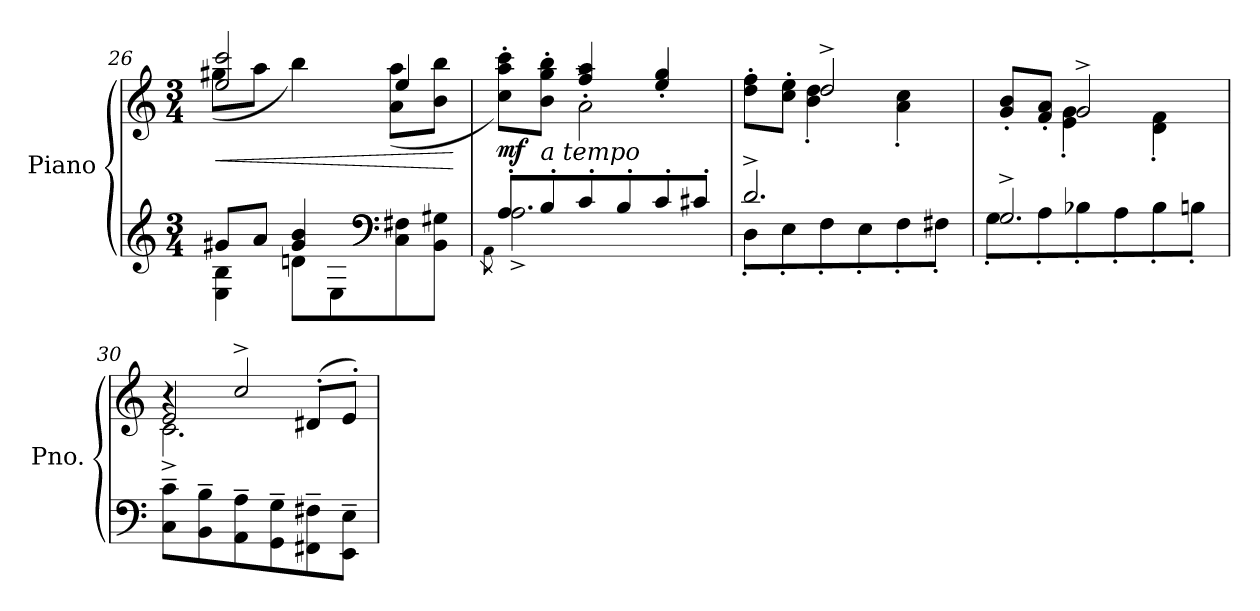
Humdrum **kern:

**kern	**kern	**dynam
*part1	*part1	*part1
*staff2	*staff1	*staff1/2
*I"Piano	*	*
*I'Pno.	*	*
*clefG2	*clefG2	*
*k[]	*k[]	*
*M3/4	*M3/4	*
=26	=26	=26
*^	*	*
!	!	!	!LO:HP:b
*	*	*^	*
8g#X/L	4E\ 4B\	2ee/ 2ccc/	(<8gg#X\L	<
8a/J	.	.	8aa\J	.
4g#/ 4b/	8dn\L	.	4bb\)	.
.	8E\	.	.	.
*clefF4	*	*	*	*
4ryy	8C\ 8F#X\	4ee/	(>8a\ 8aa\L	.
.	8BB\ 8G#X\J	.	8b\ 8bb\J	.
*v	*v	*	*	*
*	*v	*v	*
.	.	[
=27	=27	=27
*^	*	*
.	8qAA\	.	.
*	*	*^	*
!	!	!	!	!LO:DY:b
8A'/L	2.A^\	8cc\' 8aa\' 8ccc\'L)	4ryy	mf
!	!	!LO:TX:b:i:t=a tempo	!	!
8B'/	.	8b\' 8gg\' 8bb\'J	.	.
8c'/	.	2a^\	4ff/' 4aa/'	.
8B'/	.	.	.	.
8c'/	.	.	4ee/' 4gg/'	.
8c#X'/J	.	.	.	.
!!LO:LB:g=z	!!
=28	=28	=28	=28	=28
2.d^/	8D'\L	8dd\' 8ff\'L	4ryy	.
.	8E'\	8cc\' 8ee\'J	.	.
.	8F'\	2dd^/	4b\' 4dd\'	.
.	8E'\	.	.	.
.	8F'\	.	4a\' 4cc\'	.
.	8F#X'\J	.	.	.
=29	=29	=29	=29	=29
2.G^/	8G'\L	8g/' 8b/'L	4ryy	.
.	8A'\	8f/' 8a/'J	.	.
.	8B-X'\	2g^/	4e\' 4g\'	.
.	8A'\	.	.	.
.	8B-'\	.	4d\' 4f\'	.
.	8Bn'\J	.	.	.
*v	*v	*	*	*
=30	=30	=30	=30
*	*	*^	*
8C\~ 8c\~L	4r	2.c^\	2e/	.
8BB\~ 8B\~	.	.	.	.
8AA\~ 8A\~	2cc^/	.	.	.
8GG\~ 8G\~	.	.	.	.
8FF#X\~ 8F#X\~	.	.	(>8d#X'/L	.
8EE\~ 8E\~J	.	.	8e'/J)	.
*	*v	*v	*v	*
=	=	=
*-	*-	*-
